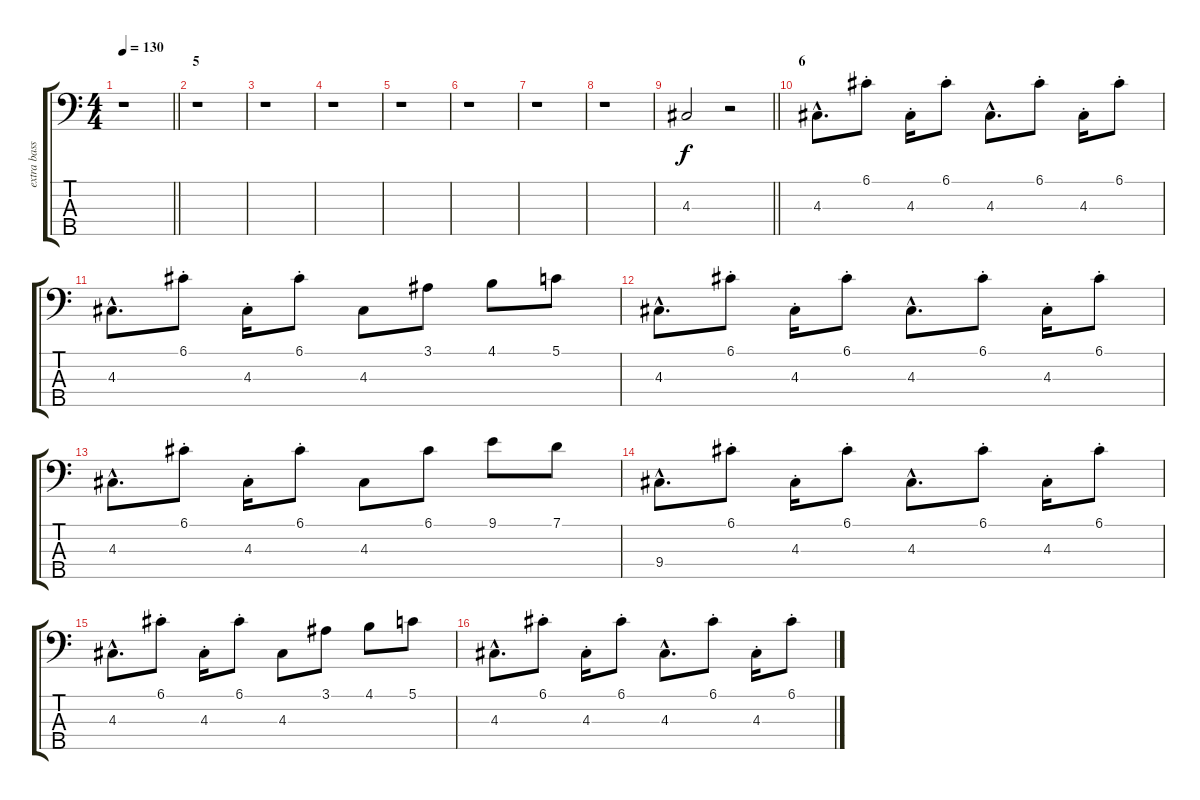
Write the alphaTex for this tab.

\track ("extra bass (for effect)" "extra bass") {instrument synthbass1}
\staff {score tabs}
\tuning (G2 D2 A1 E1 B0) {hide}
\ts (4 4)
\tempo 130
\clef f4
\barLineRight lightlight
\ks c
r.1{dy f} |
\section ("" "5")
r.1 |
r.1 |
r.1 |
r.1 |
r.1 |
r.1 |
r.1 |
\barLineRight lightlight
4.3.2 r.2 |
\section ("" "6")
4.3{hac}.8{d} 6.1{st}.8 4.3{st}.16 6.1{st}.8 4.3{hac}.8{d} 6.1{st}.8 4.3{st}.16 6.1{st}.8 |
4.3{hac}.8{d} 6.1{st}.8 4.3{st}.16 6.1{st}.8 4.3.8 3.1.8 4.1.8 5.1.8 |
4.3{hac}.8{d} 6.1{st}.8 4.3{st}.16 6.1{st}.8 4.3{hac}.8{d} 6.1{st}.8 4.3{st}.16 6.1{st}.8 |
4.3{hac}.8{d} 6.1{st}.8 4.3{st}.16 6.1{st}.8 4.3.8 6.1.8 9.1.8 7.1.8 |
9.4{hac}.8{d} 6.1{st}.8 4.3{st}.16 6.1{st}.8 4.3{hac}.8{d} 6.1{st}.8 4.3{st}.16 6.1{st}.8 |
4.3{hac}.8{d} 6.1{st}.8 4.3{st}.16 6.1{st}.8 4.3.8 3.1.8 4.1.8 5.1.8 |
4.3{hac}.8{d} 6.1{st}.8 4.3{st}.16 6.1{st}.8 4.3{hac}.8{d} 6.1{st}.8 4.3{st}.16 6.1{st}.8
